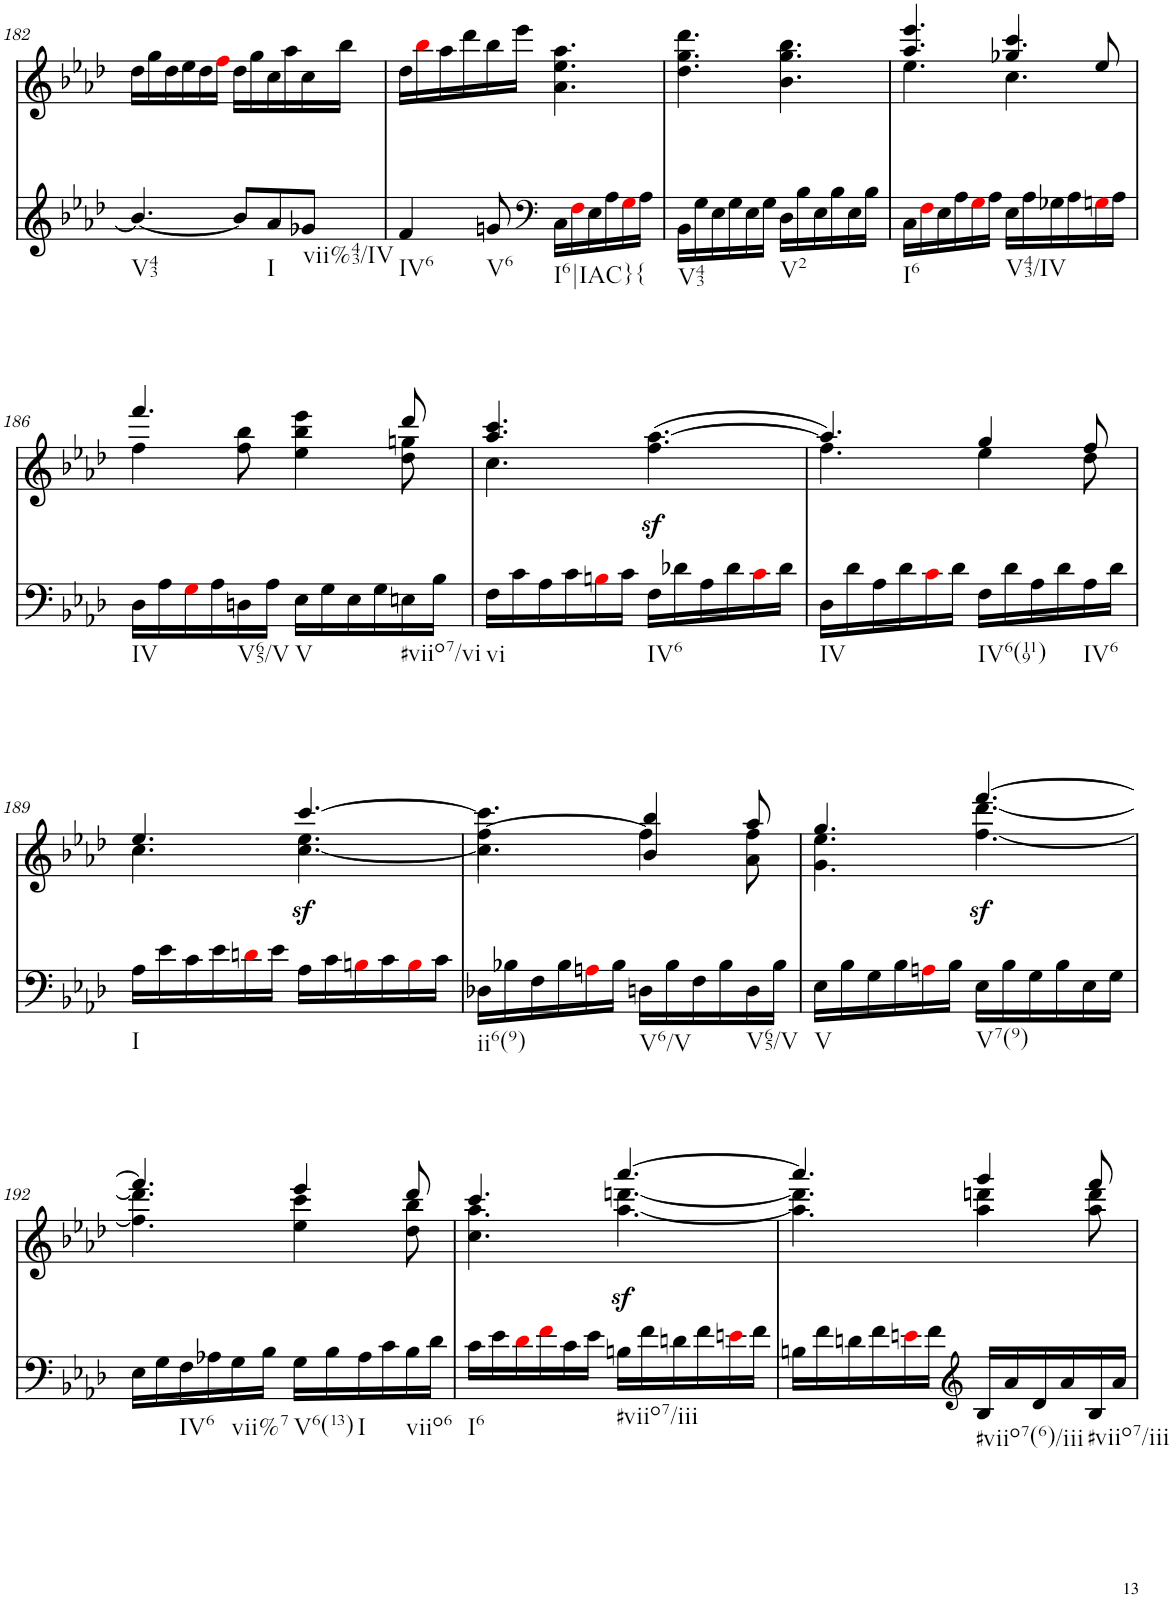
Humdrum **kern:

**kern	**kern	**dynam
*part2	*part1	*part1
*staff2	*staff1	*staff1
*I"Piano	*I"Piano	*
*I'Pno	*I'Pno	*
!!LO:PB:g=z
*clefG2	*clefG2	*
*k[b-e-a-d-]	*k[b-e-a-d-]	*
*M6/8	*M6/8	*
=182	=182	=182
!LO:TX:b:t=V43	!	!
4.b-/_	16dd-\LL	.
.	16gg\	.
.	16dd-\	.
.	16ee-\	.
.	16dd-\	.
.	16ffi\JJ	.
8b-/L]	16dd-\LL	.
.	16gg\	.
!LO:TX:b:t=I	!	!
8a-/	16cc\	.
.	16aa-\	.
!LO:TX:b:t=vii%43/IV	!	!
8g-X/J	16cc\	.
.	16bb-\JJ	.
=183	=183	=183
!LO:TX:b:t=IV6	!	!
4f/	16dd-\LL	.
.	16bb-i\	.
.	16aa-\	.
.	16ddd-\	.
!LO:TX:b:t=V6	!	!
8gn/	16bb-\	.
.	16eee-\JJ	.
*clefF4	*	*
!LO:TX:b:t=I6|IAC}{	!	!
16C\LL	4.a-\ 4.ee-\ 4.aa-\	.
16Fi\	.	.
16E-\	.	.
16A-\	.	.
16Gi\	.	.
16A-\JJ	.	.
=184	=184	=184
!LO:TX:b:t=V43	!	!
16BB-\LL	4.dd-\ 4.gg\ 4.ddd-\	.
16G\	.	.
16E-\	.	.
16G\	.	.
16E-\	.	.
16G\JJ	.	.
!LO:TX:b:t=V2	!	!
16D-\LL	4.b-\ 4.gg\ 4.bb-\	.
16B-\	.	.
16E-\	.	.
16B-\	.	.
16E-\	.	.
16B-\JJ	.	.
=185	=185	=185
*	*^	*
*	*	*^	*
*	*	*	*^	*
!LO:TX:b:t=I6	!	!	!	!	!
16C\LL	4.aa-/ 4.eee-/	4.ee-\	4.ryy	4.ryy	.
16Fi\	.	.	.	.	.
16E-\	.	.	.	.	.
16A-\	.	.	.	.	.
16Gi\	.	.	.	.	.
16A-\JJ	.	.	.	.	.
!LO:TX:b:t=V43/IV	!	!	!	!	!
16E-\LL	4gg-X/	4.ryy	4.cc\	4.ccc/	.
16A-\	.	.	.	.	.
16G-X\	.	.	.	.	.
16A-\	.	.	.	.	.
16Gni\	8ee-/	.	.	.	.
16A-\JJ	.	.	.	.	.
*	*	*v	*v	*v	*
!!LO:LB:g=z
=186	=186	=186	=186
!LO:TX:b:t=IV	!	!	!
16D-\LL	4.fff/	4ff\	.
16A-\	.	.	.
16Gi\	.	.	.
16A-\	.	.	.
!LO:TX:b:t=V65/V	!	!	!
16Dn\	.	8ff\ 8bb-\	.
16A-\JJ	.	.	.
!LO:TX:b:t=V	!	!	!
16E-\LL	4ryy	4ee-\ 4bb-\ 4eee-\	.
16G\	.	.	.
16E-\	.	.	.
16G\	.	.	.
!LO:TX:b:t=#viio7/vi	!	!	!
16En\	8ddd-/	8dd-\ 8ggn\	.
16B-\JJ	.	.	.
=187	=187	=187	=187
!LO:TX:b:t=vi	!	!	!
16F\LL	4.aa-/ 4.ccc/	4.cc\	.
16c\	.	.	.
16A-\	.	.	.
16c\	.	.	.
16Bni\	.	.	.
16c\JJ	.	.	.
!LO:TX:b:t=IV6	!	!	!
!	!	!	!LO:DY:b
16F\LL	(4.ff\ [>4.aa-\	4.ryy	sf
16d-X\	.	.	.
16A-\	.	.	.
16d-\	.	.	.
16ci\	.	.	.
16d-\JJ	.	.	.
=188	=188	=188	=188
!LO:TX:b:t=IV	!	!	!
16D-\LL	4.aa-/])	4.ff\	.
16d-\	.	.	.
16A-\	.	.	.
16d-\	.	.	.
16ci\	.	.	.
16d-\JJ	.	.	.
!LO:TX:b:t=IV6(119)	!	!	!
16F\LL	4gg/	4ee-\	.
16d-\	.	.	.
16A-\	.	.	.
16d-\	.	.	.
!LO:TX:b:t=IV6	!	!	!
16A-\	8ff/	8dd-\	.
16d-\JJ	.	.	.
!!LO:LB:g=z	!!
=189	=189	=189	=189
!LO:TX:b:t=I	!	!	!
16A-\LL	4.ee-/	4.cc\	.
16e-\	.	.	.
16c\	.	.	.
16e-\	.	.	.
16dni\	.	.	.
16e-\JJ	.	.	.
!	!	!	!LO:DY:b
16A-\LL	[4.ccc/	[4.cc\ 4.ee-\	sf
16c\	.	.	.
16Bni\	.	.	.
16c\	.	.	.
16Bi\	.	.	.
16c\JJ	.	.	.
=190	=190	=190	=190
!LO:TX:b:t=ii6(9)	!	!	!
16D-X\LL	4.cc\] 4.ccc\]	[>4ff\	.
16B-X\	.	.	.
16F\	.	.	.
16B-\	.	.	.
16Ani\	.	8ryy	.
16B-\JJ	.	.	.
!LO:TX:b:t=V6/V	!	!	!
16Dn\LL	4b-/ 4bb-/	4ff\]	.
16B-\	.	.	.
16F\	.	.	.
16B-\	.	.	.
!LO:TX:b:t=V65/V	!	!	!
16D\	8aa-/	8a-\ 8ff\	.
16B-\JJ	.	.	.
=191	=191	=191	=191
!LO:TX:b:t=V	!	!	!
16E-\LL	4.gg/	4.g\ 4.ee-\	.
16B-\	.	.	.
16G\	.	.	.
16B-\	.	.	.
16Ani\	.	.	.
16B-\JJ	.	.	.
!LO:TX:b:t=V7(9)	!	!	!
!	!	!	!LO:DY:b
16E-\LL	[4.fff/	[4.ff\ [4.ddd-\	sf
16B-\	.	.	.
16G\	.	.	.
16B-\	.	.	.
16E-\	.	.	.
16G\JJ	.	.	.
!!LO:LB:g=z	!!
=192	=192	=192	=192
16E-\LL	4.fff/]	4.ff\] 4.ddd-\]	.
16G\	.	.	.
!LO:TX:b:t=IV6	!	!	!
16F\	.	.	.
16A-X\	.	.	.
!LO:TX:b:t=vii%7	!	!	!
16G\	.	.	.
16B-\JJ	.	.	.
!LO:TX:b:t=V6(13)	!	!	!
16G\LL	4eee-/	4ee-\ 4ccc\	.
16B-\	.	.	.
!LO:TX:b:t=I	!	!	!
16A-\	.	.	.
16c\	.	.	.
!LO:TX:b:t=viio6	!	!	!
16B-\	8ddd-/	8dd-\ 8bb-\	.
16d-\JJ	.	.	.
=193	=193	=193	=193
!LO:TX:b:t=I6	!	!	!
16c\LL	4.ccc/	4.cc\ 4.aa-\	.
16e-\	.	.	.
16d-i\	.	.	.
16fi\	.	.	.
16c\	.	.	.
16e-\JJ	.	.	.
!LO:TX:b:t=#viio7/iii	!	!	!
!	!	!	!LO:DY:b
16Bn\LL	[4.aaa-/	[4.aa-\ [4.dddn\	sf
16f\	.	.	.
16dn\	.	.	.
16f\	.	.	.
16eni\	.	.	.
16f\JJ	.	.	.
=194	=194	=194	=194
16Bn\LL	4.aaa-/]	4.aa-\] 4.ddd\]	.
16f\	.	.	.
16dn\	.	.	.
16f\	.	.	.
16eni\	.	.	.
16f\JJ	.	.	.
*clefG2	*	*	*
!LO:TX:b:t=#viio7(6)/iii	!	!	!
16B/LL	4ggg/	4aa-\ 4dddn\	.
16a-/	.	.	.
16d/	.	.	.
16a-/	.	.	.
!LO:TX:b:t=#viio7/iii	!	!	!
16B/	8fff/	8aa-\ 8ddd\	.
16a-/JJ	.	.	.
*	*v	*v	*
=	=	=
*-	*-	*-
